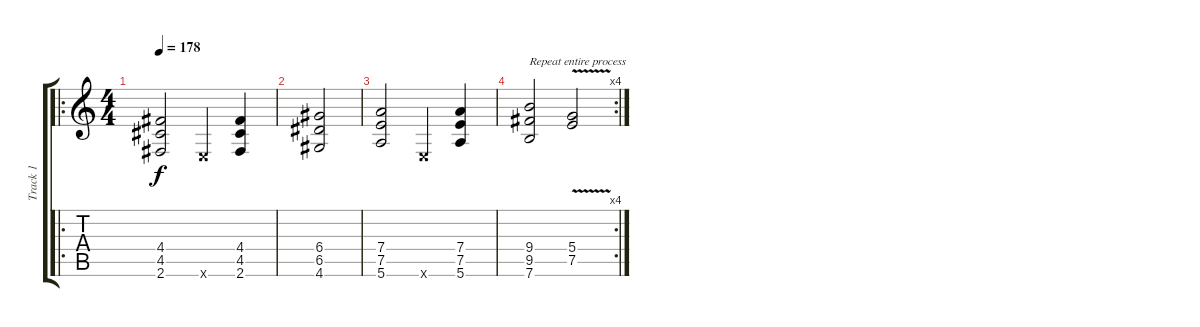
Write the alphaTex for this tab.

\track ("Track 1" "Track 1") {instrument acousticguitarsteel}
\staff {score tabs}
\tuning (E4 B3 G3 D3 A2 E2) {hide}
\ro
\ts (4 4)
\tempo 178
\clef g2
\ks c
(4.4 4.5 2.6).2{dy f} 0.6{x}.4 (4.4 4.5 2.6).4 |
(6.4 6.5 4.6).2 |
(7.4 7.5 5.6).2 0.6{x}.4 (7.4 7.5 5.6).4 |
\rc 4
(9.4 9.5 7.6).2{txt "Repeat entire process"} (5.4{v} 7.5{v}).2
